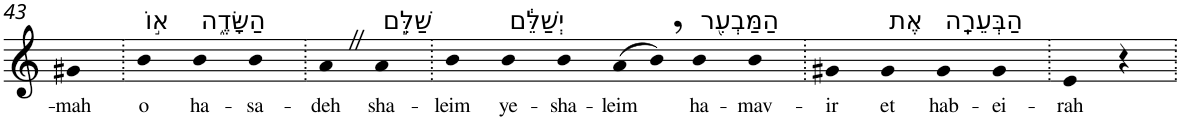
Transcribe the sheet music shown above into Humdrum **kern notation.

**kern	**text
*part1	*part1
*staff1	*staff1
*I"Piano	*
*I'Pno	*
!!LO:PB:g=z
*clefG2	*
*k[]	*
=43	=43
!	!LO:LY:b
4g#X	-mah
=44.	=44.
!LO:TX:a:t=א֣וֹ	!
!	!LO:LY:b
4b	o
!LO:TX:a:t=הַשָּׂדֶ֑ה	!
!	!LO:LY:b
4b	ha-
!	!LO:LY:b
4b	-sa-
=45.	=45.
!	!LO:LY:b
4aZ	-deh
!LO:TX:a:t=שַׁלֵּ֣ם	!
!	!LO:LY:b
4a	sha-
=46.	=46.
!	!LO:LY:b
4b	-leim
!LO:TX:a:t=יְשַׁלֵּ֔ם	!
!	!LO:LY:b
4b	ye-
!	!LO:LY:b
4b	-sha-
!	!LO:LY:b
(>8a	-leim
8b,)	.
!LO:TX:a:t=הַמַּבְעִ֖ר	!
!	!LO:LY:b
4b	ha-
!	!LO:LY:b
4b	-mav-
=47.	=47.
!	!LO:LY:b
4g#X	-ir
!LO:TX:a:t=אֶת	!
!	!LO:LY:b
4g#	et
!LO:TX:a:t=הַבְּעֵרָֽה	!
!	!LO:LY:b
4g#	hab-
!	!LO:LY:b
4g#	-ei-
=48.	=48.
!	!LO:LY:b
4e	-rah
4r	.
=.	=.
*-	*-
